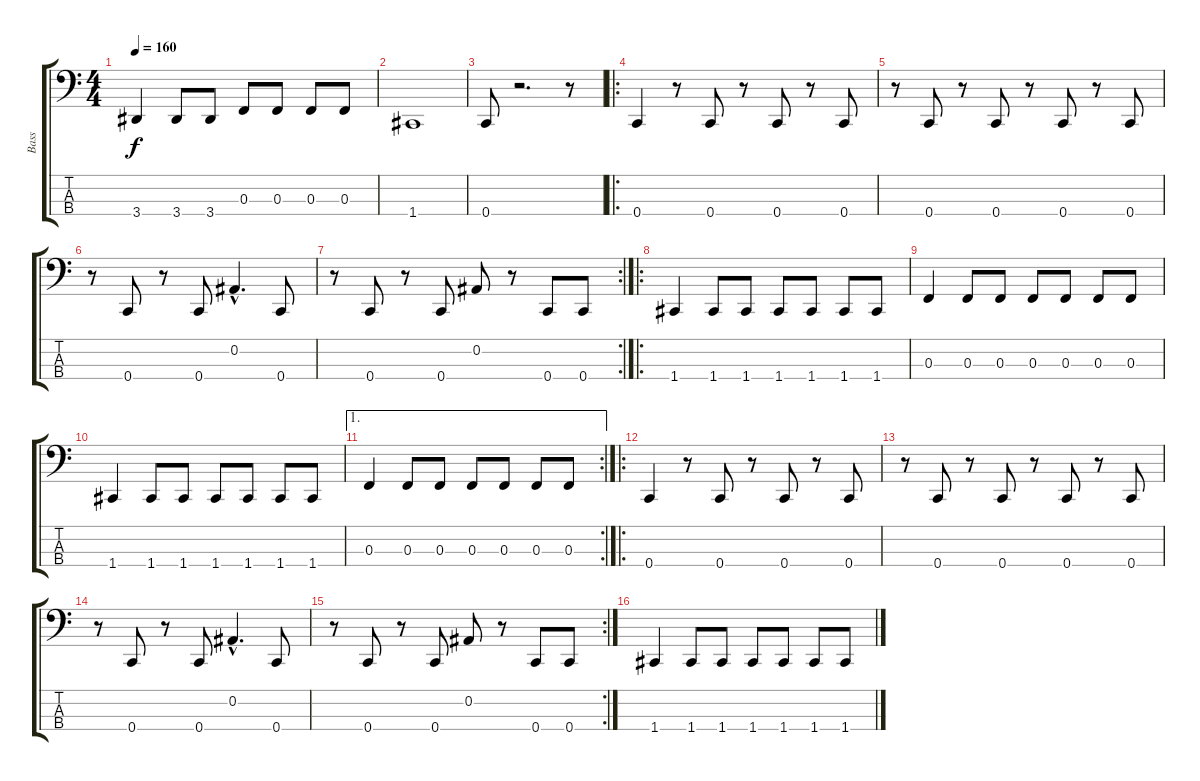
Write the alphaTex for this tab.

\track ("Bass" "Bass") {instrument electricbasspick}
\staff {score tabs}
\tuning (Eb2 Bb1 F1 C1) {hide}
\ts (4 4)
\tempo 160
\clef f4
\ks c
3.4.4{dy f} 3.4.8 3.4.8 0.3.8 0.3.8 0.3.8 0.3.8 |
1.4.1 |
0.4.8 r.2{d} r.8 |
\ro
0.4.4 r.8 0.4.8 r.8 0.4.8 r.8 0.4.8 |
r.8 0.4.8 r.8 0.4.8 r.8 0.4.8 r.8 0.4.8 |
r.8 0.4.8 r.8 0.4.8 0.2{hac}.4{d} 0.4.8 |
\rc 2
r.8 0.4.8 r.8 0.4.8 0.2.8 r.8 0.4.8 0.4.8 |
\ro
1.4.4 1.4.8 1.4.8 1.4.8 1.4.8 1.4.8 1.4.8 |
0.3.4 0.3.8 0.3.8 0.3.8 0.3.8 0.3.8 0.3.8 |
1.4.4 1.4.8 1.4.8 1.4.8 1.4.8 1.4.8 1.4.8 |
\ae 1
\rc 2
0.3.4 0.3.8 0.3.8 0.3.8 0.3.8 0.3.8 0.3.8 |
\ro
0.4.4 r.8 0.4.8 r.8 0.4.8 r.8 0.4.8 |
r.8 0.4.8 r.8 0.4.8 r.8 0.4.8 r.8 0.4.8 |
r.8 0.4.8 r.8 0.4.8 0.2{hac}.4{d} 0.4.8 |
\rc 2
r.8 0.4.8 r.8 0.4.8 0.2.8 r.8 0.4.8 0.4.8 |
1.4.4 1.4.8 1.4.8 1.4.8 1.4.8 1.4.8 1.4.8
